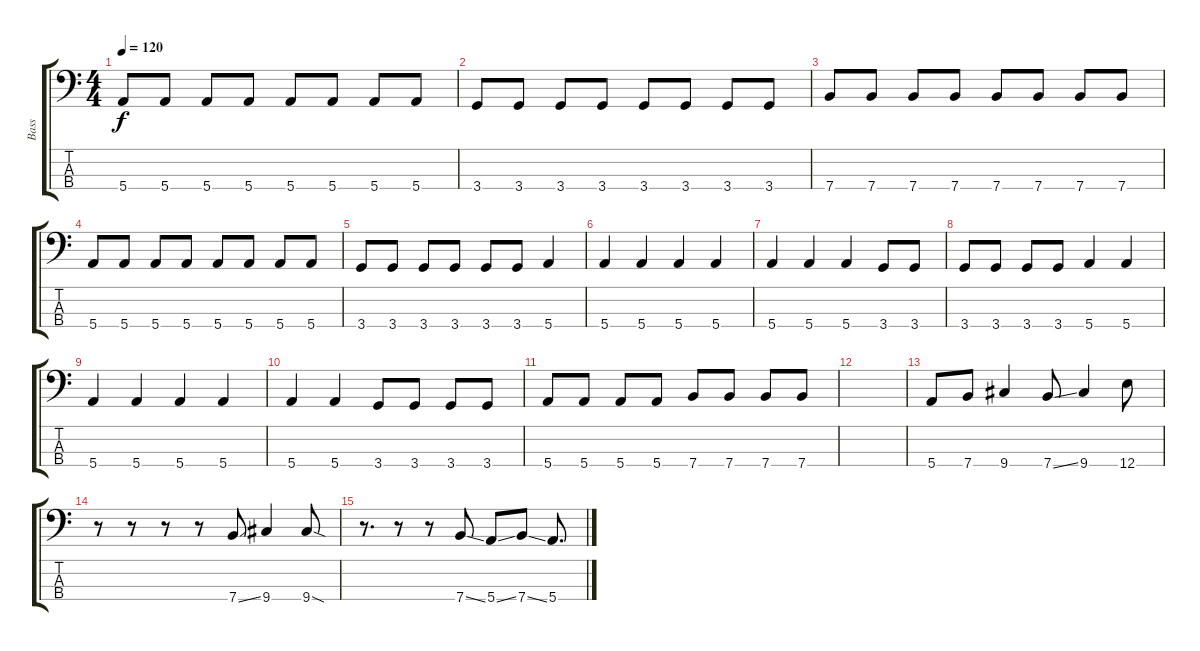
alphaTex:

\track ("Bass" "Bass") {instrument electricbassfinger}
\staff {score tabs}
\tuning (G2 D2 A1 E1) {hide}
\ts (4 4)
\tempo 120
\clef f4
\ks c
5.4.8{dy f} 5.4.8 5.4.8 5.4.8 5.4.8 5.4.8 5.4.8 5.4.8 |
3.4.8 3.4.8 3.4.8 3.4.8 3.4.8 3.4.8 3.4.8 3.4.8 |
7.4.8 7.4.8 7.4.8 7.4.8 7.4.8 7.4.8 7.4.8 7.4.8 |
5.4.8 5.4.8 5.4.8 5.4.8 5.4.8 5.4.8 5.4.8 5.4.8 |
3.4.8 3.4.8 3.4.8 3.4.8 3.4.8 3.4.8 5.4.4 |
5.4.4 5.4.4 5.4.4 5.4.4 |
5.4.4 5.4.4 5.4.4 3.4.8 3.4.8 |
3.4.8 3.4.8 3.4.8 3.4.8 5.4.4 5.4.4 |
5.4.4 5.4.4 5.4.4 5.4.4 |
5.4.4 5.4.4 3.4.8 3.4.8 3.4.8 3.4.8 |
5.4.8 5.4.8 5.4.8 5.4.8 7.4.8 7.4.8 7.4.8 7.4.8 |
|
5.4.8 7.4.8 9.4.4 7.4{ss}.8 9.4.4 12.4.8 |
r.8 r.8 r.8 r.8 7.4{ss}.8 9.4.4 9.4{sod}.8 |
r.8{d} r.8 r.8 7.4{ss}.8 5.4{ss}.8 7.4{ss}.8 5.4.8{d}
